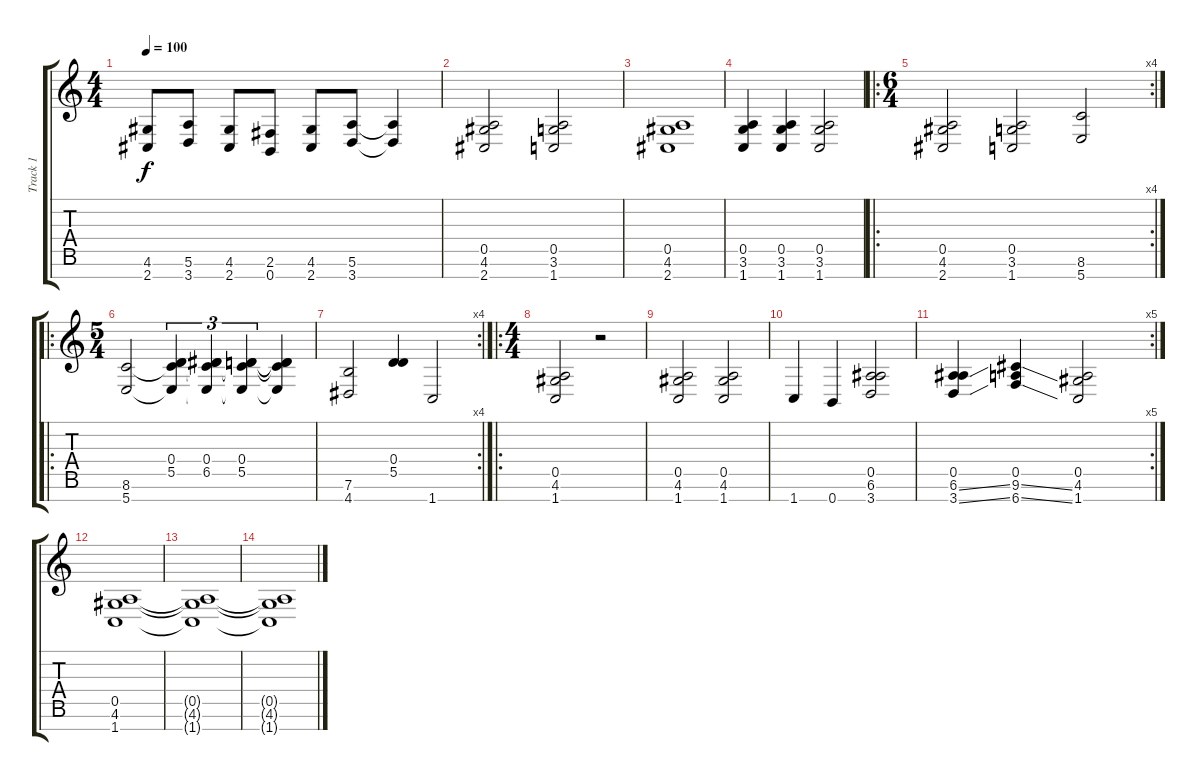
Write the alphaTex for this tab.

\track ("Track 1" "Track 1") {instrument distortionguitar}
\staff {score tabs}
\tuning (E4 B3 Gb3 D3 A2 E2 B1) {hide}
\ts (4 4)
\tempo 100
\clef g2
\ks c
(4.6 2.7).8{dy f} (5.6 3.7).8 (4.6 2.7).8 (2.6 0.7).8 (4.6 2.7).8 (5.6 3.7).8 (5.6{t} 3.7{t}).4 |
(0.5 4.6 2.7).2 (0.5 3.6 1.7).2 |
(0.5 4.6 2.7).1 |
(0.5 3.6 1.7).4 (0.5 3.6 1.7).4 (0.5 3.6 1.7).2 |
\ro
\rc 4
\ts (6 4)
(0.5 4.6 2.7).2 (0.5 3.6 1.7).2 (8.6 5.7).2 |
\ro
\ts (5 4)
(8.6 5.7).2 (0.4 5.5 8.6{t} 5.7{t}).4{tu (3 2)} (0.4 6.5 8.6{t} 5.7{t}).4{tu (3 2)} (0.4 5.5 8.6{t} 5.7{t}).4{tu (3 2)} (0.4{t} 5.5{t} 8.6{t} 5.7{t}).4 |
\rc 4
(7.6 4.7).2 (0.4 5.5).4 1.7.2 |
\ro
\ts (4 4)
(0.5 4.6 1.7).2 r.2 |
(0.5 4.6 1.7).2 (0.5 4.6 1.7).2 |
1.7.4 0.7.4 (0.5 6.6 3.7).2 |
\rc 5
(0.5 6.6{ss} 3.7{ss}).4 (0.5 9.6{ss} 6.7{ss}).4 (0.5 4.6 1.7).2 |
(0.5 4.6 1.7).1 |
(0.5{t} 4.6{t} 1.7{t}).1 |
(0.5{t} 4.6{t} 1.7{t}).1
